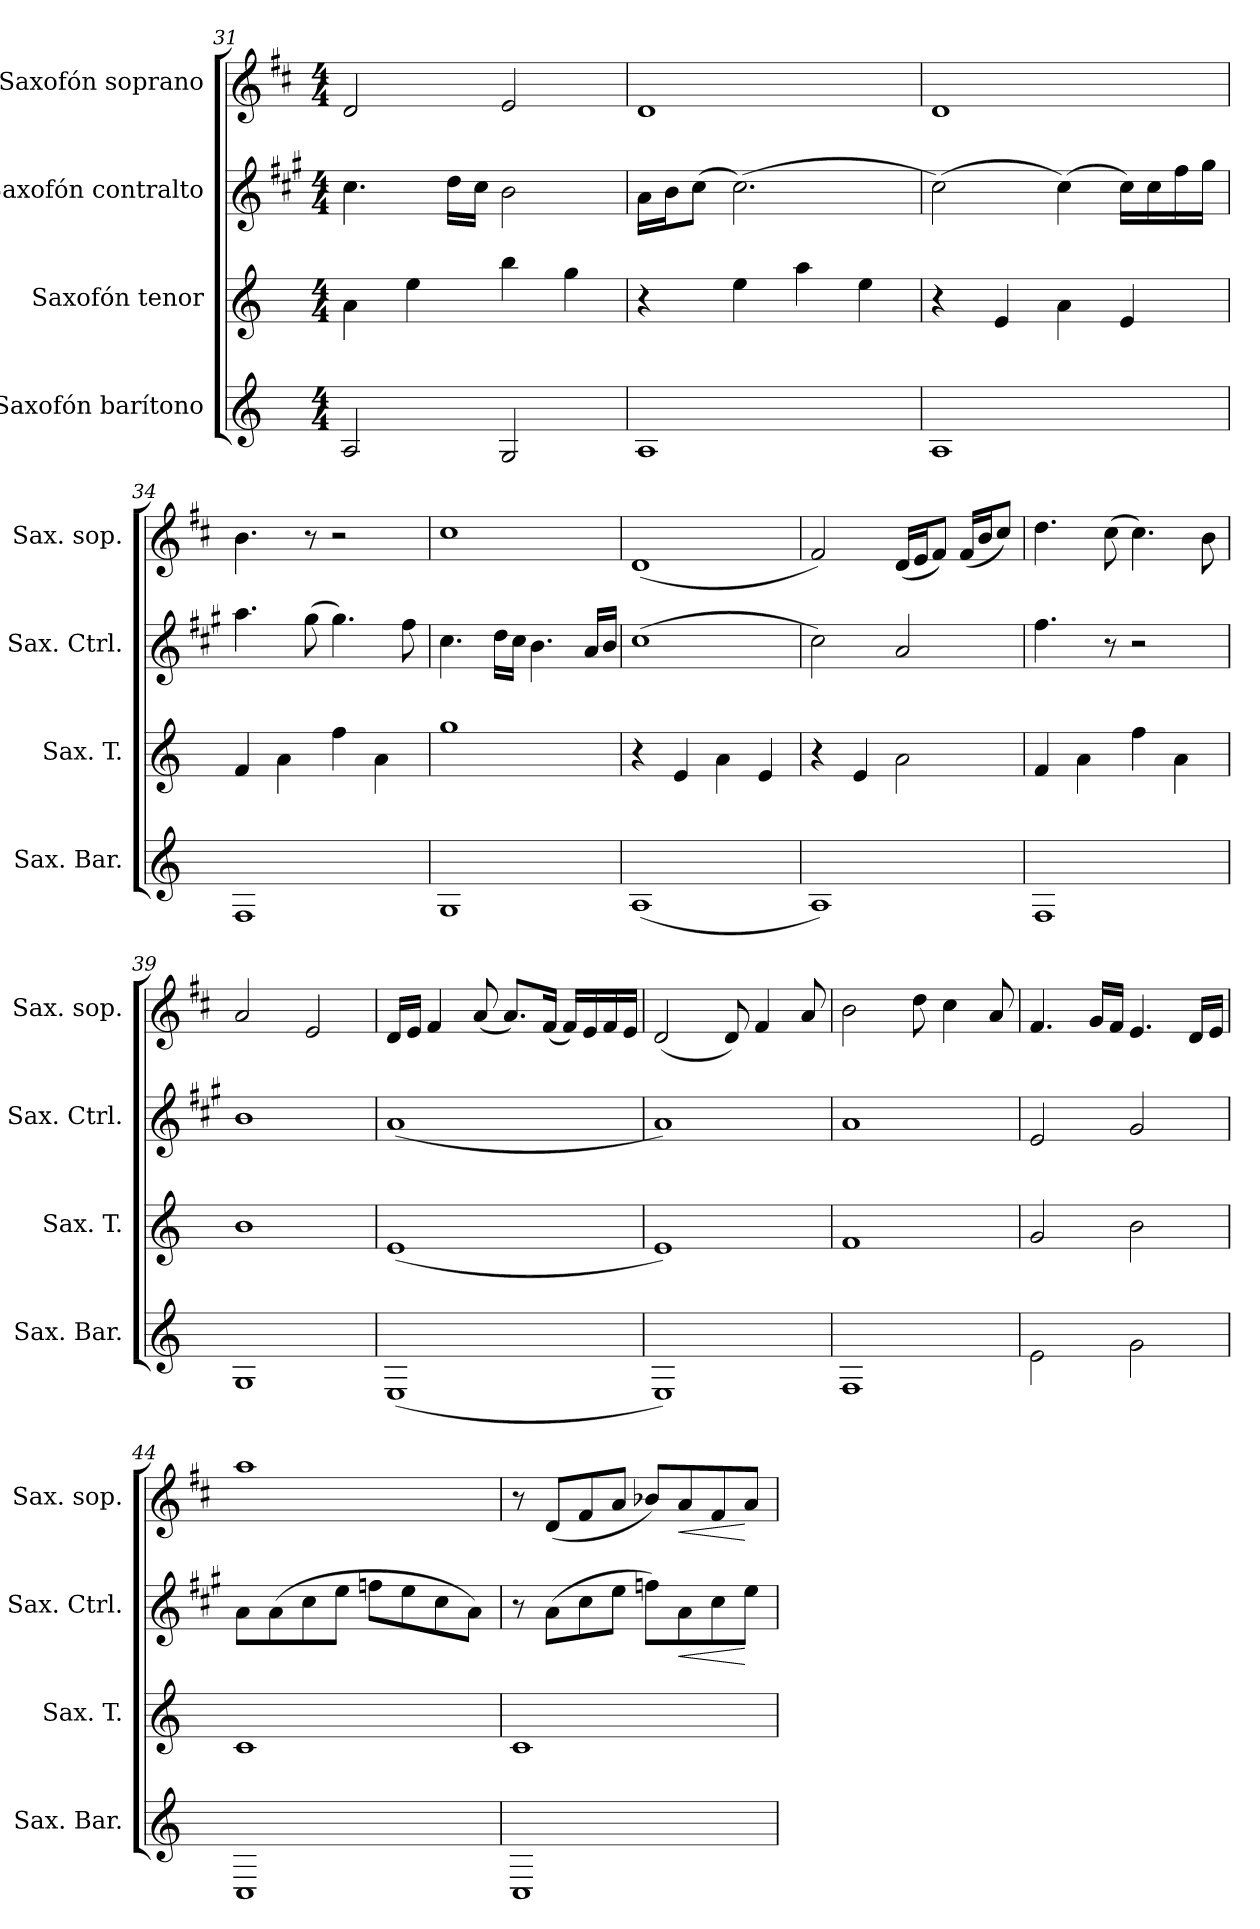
**kern	**kern	**kern	**dynam	**kern	**dynam
*part4	*part3	*part2	*part2	*part1	*part1
*staff4	*staff3	*staff2	*staff2	*staff1	*staff1
*I"Saxofón barítono	*I"Saxofón tenor	*I"Saxofón contralto	*	*I"Saxofón soprano	*
*I'Sax. Bar.	*I'Sax. T.	*I'Sax. Ctrl.	*	*I'Sax. sop.	*
!!LO:PB:g=z
*clefG2	*clefG2	*clefG2	*	*clefG2	*
*ITrd12c21	*ITrd8c14	*ITrd5c9	*	*ITrd1c2	*
*k[]	*k[]	*k[]	*	*k[]	*
*M4/4	*M4/4	*M4/4	*	*M4/4	*
=31	=31	=31	=31	=31	=31
2AA/	4A\	4.e\	.	2c/	.
.	4e\	.	.	.	.
.	.	16f\LL	.	.	.
.	.	16e\JJ	.	.	.
2GG/	4b\	2d\	.	2d/	.
.	4g\	.	.	.	.
=32	=32	=32	=32	=32	=32
1AA	4r	16c\LL	.	1c	.
.	.	16d\J	.	.	.
.	.	(8e\J	.	.	.
.	4e\	(2.e\)	.	.	.
.	4a\	.	.	.	.
.	4e\	.	.	.	.
=33	=33	=33	=33	=33	=33
1AA	4r	(2e\)	.	1c	.
.	4E/	.	.	.	.
.	4A\	(4e\)	.	.	.
.	4E/	16e\LL)	.	.	.
.	.	16e\	.	.	.
.	.	16a\	.	.	.
.	.	16b\JJ	.	.	.
=34	=34	=34	=34	=34	=34
1FF	4F/	4.cc\	.	4.a\	.
.	4A\	.	.	.	.
.	.	(8b\	.	8r	.
.	4f\	4.b\)	.	2r	.
.	4A\	.	.	.	.
.	.	8a\	.	.	.
=35	=35	=35	=35	=35	=35
1GG	1g	4.e\	.	1b	.
.	.	16f\LL	.	.	.
.	.	16e\JJ	.	.	.
.	.	4.d\	.	.	.
.	.	16c/LL	.	.	.
.	.	16d/JJ	.	.	.
=36	=36	=36	=36	=36	=36
(1AA	4r	(1e	.	(1c	.
.	4E/	.	.	.	.
.	4A\	.	.	.	.
.	4E/	.	.	.	.
!!LO:LB:g=z
=37	=37	=37	=37	=37	=37
1AA)	4r	2e\)	.	2e/)	.
.	4E/	.	.	.	.
.	2A\	2c/	.	(16c/LL	.
.	.	.	.	16d/J	.
.	.	.	.	8e/J)	.
.	.	.	.	(16e/LL	.
.	.	.	.	16a/J	.
.	.	.	.	8b/J)	.
=38	=38	=38	=38	=38	=38
1FF	4F/	4.a\	.	4.cc\	.
.	4A\	.	.	.	.
.	.	8r	.	(8b\	.
.	4f\	2r	.	4.b\)	.
.	4A\	.	.	.	.
.	.	.	.	8a\	.
=39	=39	=39	=39	=39	=39
1GG	1B	1d	.	2g/	.
.	.	.	.	2d/	.
=40	=40	=40	=40	=40	=40
(1EE	(1E	(1c	.	16c/LL	.
.	.	.	.	16d/JJ	.
.	.	.	.	4e/	.
.	.	.	.	(8g/	.
.	.	.	.	8.g/L)	.
.	.	.	.	(16e/Jk	.
.	.	.	.	16e/LL)	.
.	.	.	.	16d/	.
.	.	.	.	16e/	.
.	.	.	.	16d/JJ	.
=41	=41	=41	=41	=41	=41
1EE)	1E)	1c)	.	(2c/	.
.	.	.	.	8c/)	.
.	.	.	.	4e/	.
.	.	.	.	8g/	.
=42	=42	=42	=42	=42	=42
1FF	1F	1c	.	2a\	.
.	.	.	.	8cc\	.
.	.	.	.	4b\	.
.	.	.	.	8g/	.
!!LO:LB:g=z
=43	=43	=43	=43	=43	=43
2E\	2G/	2G/	.	4.e/	.
.	.	.	.	16f/LL	.
.	.	.	.	16e/JJ	.
2G\	2B\	2B/	.	4.d/	.
.	.	.	.	16c/LL	.
.	.	.	.	16d/JJ	.
=44	=44	=44	=44	=44	=44
1CC	1C	8c\L	.	1gg	.
.	.	(8c\	.	.	.
.	.	8e\	.	.	.
.	.	8g\J	.	.	.
.	.	8a-X\L	.	.	.
.	.	8g\	.	.	.
.	.	8e\	.	.	.
.	.	8c\J)	.	.	.
=45	=45	=45	=45	=45	=45
1CC	1C	8r	.	8r	.
.	.	(8c\L	.	(8c/L	.
.	.	8e\	.	8e/	.
.	.	8g\J	.	8g/J	.
.	.	8a-X\L)	.	8a-X/L)	.
!	!	!	!LO:HP:b	!	!LO:HP:b
.	.	8c\	<	8g/	<
.	.	8e\	.	8e/	.
.	.	8g\J	[	8g/J	[
=	=	=	=	=	=
*-	*-	*-	*-	*-	*-
